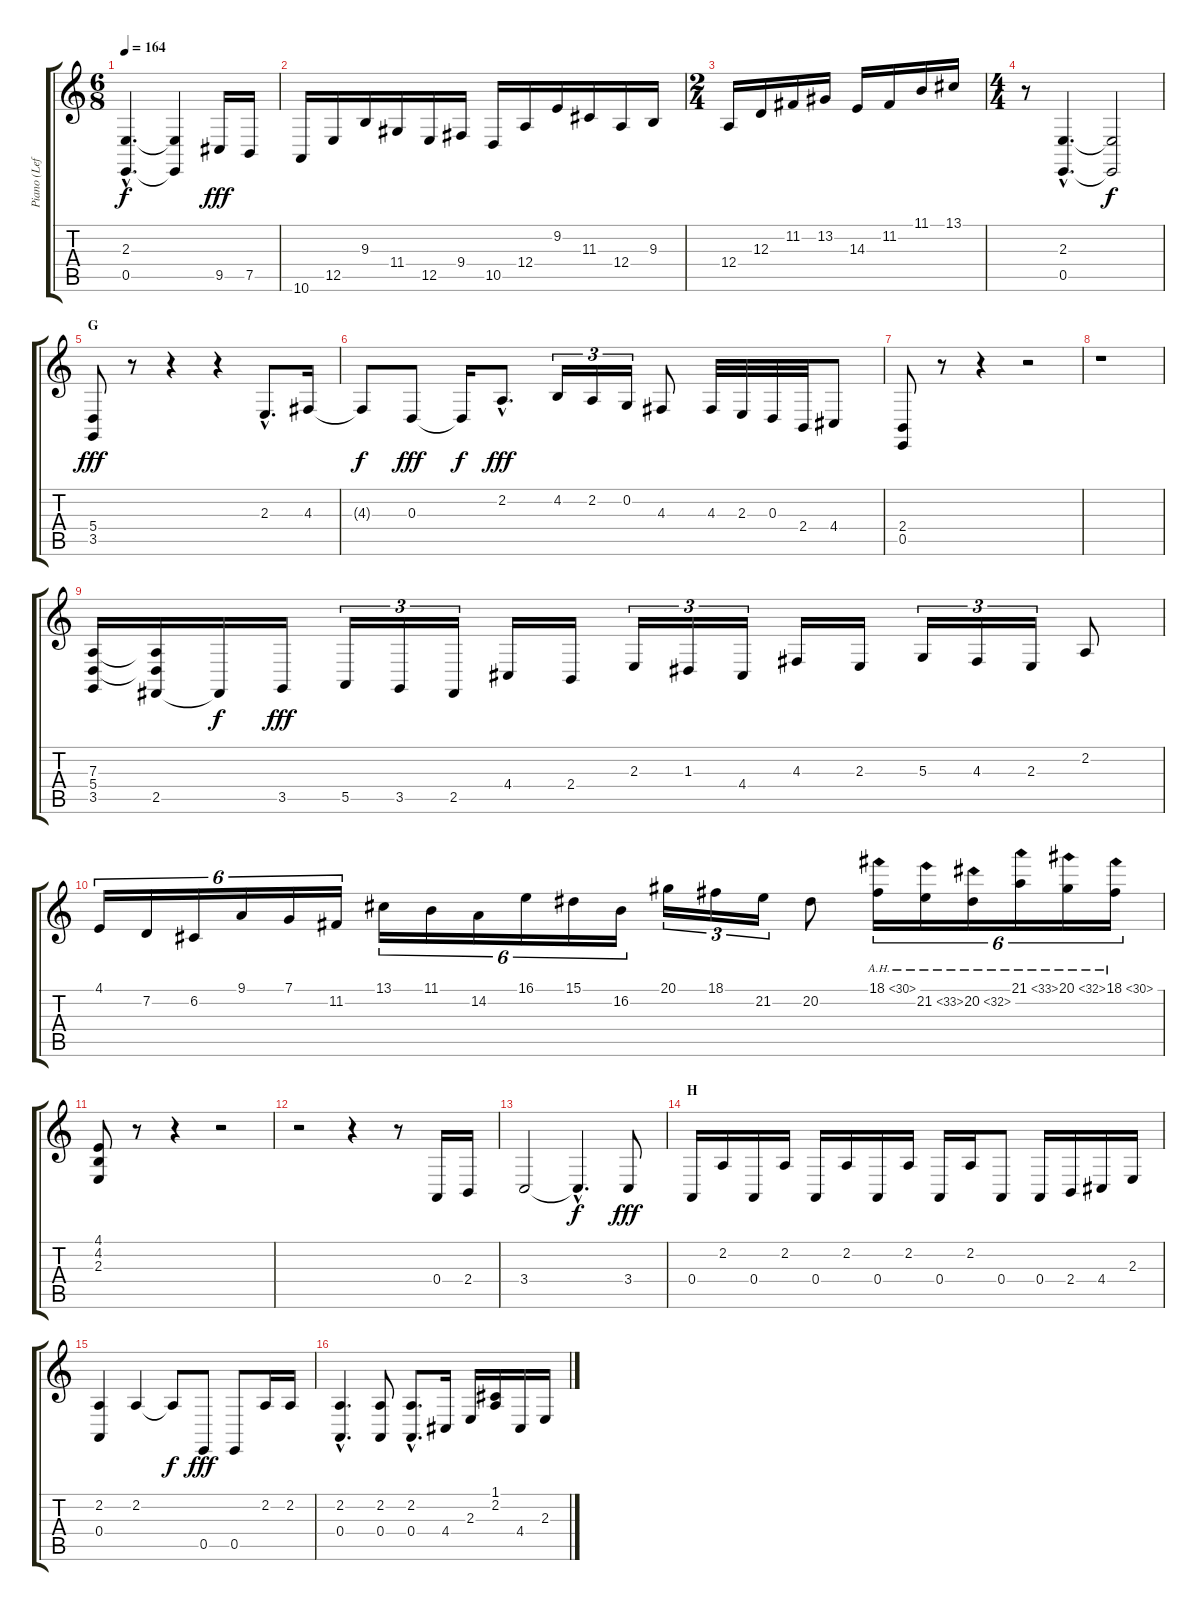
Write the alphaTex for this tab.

\track ("Piano (Left Hand)" "Piano (Lef") {instrument acousticgrandpiano}
\staff {score tabs}
\tuning (C4 G3 D3 A2 E2 B1) {hide}
\ts (6 8)
\tempo 164
\clef g2
\ks c
(2.3{hac t} 0.5{hac t}).4{d dy f} (2.3{t} 0.5{t}).4 9.5.16{dy fff} 7.5.16 |
10.6.16 12.5.16 9.3.16 11.4.16 12.5.16 9.4.16 10.5.16 12.4.16 9.2.16 11.3.16 12.4.16 9.3.16 |
\ts (2 4)
12.4.16 12.3.16 11.2.16 13.2.16 14.3.16 11.2.16 11.1.16 13.1.16 |
\ts (4 4)
r.8 (2.3{hac} 0.5{hac}).4{d} (2.3{t} 0.5{t}).2{dy f} |
\section ("" "G")
(5.4 3.5).8{dy fff} r.8 r.4 r.4 2.3{hac}.8{d} 4.3.16 |
4.3{t}.8{dy f} 0.3.8{dy fff} 0.3{t}.16{dy f} 2.2{hac}.8{d dy fff} 4.2.16{tu (3 2)} 2.2.16{tu (3 2)} 0.2.16{tu (3 2)} 4.3.8 4.3.32 2.3.32 0.3.32 2.4.32 4.4.8 |
(2.4 0.5).8 r.8 r.4 r.2 |
r.1 |
(7.3 5.4 3.5).16 (7.3{t} 5.4{t} 2.5).16 2.5{t}.16{dy f} 3.5.16{dy fff} 5.5.16{tu (3 2)} 3.5.16{tu (3 2)} 2.5.16{tu (3 2)} 4.4.16 2.4.16 2.3.16{tu (3 2)} 1.3.16{tu (3 2)} 4.4.16{tu (3 2)} 4.3.16 2.3.16 5.3.16{tu (3 2)} 4.3.16{tu (3 2)} 2.3.16{tu (3 2)} 2.2.8 |
4.1.16{tu (6 4)} 7.2.16{tu (6 4)} 6.2.16{tu (6 4)} 9.1.16{tu (6 4)} 7.1.16{tu (6 4)} 11.2.16{tu (6 4)} 13.1.16{tu (6 4)} 11.1.16{tu (6 4)} 14.2.16{tu (6 4)} 16.1.16{tu (6 4)} 15.1.16{tu (6 4)} 16.2.16{tu (6 4)} 20.1.16{tu (3 2)} 18.1.16{tu (3 2)} 21.2.16{tu (3 2)} 20.2.8 18.1{ah 12}.16{tu (6 4)} 21.2{ah 12}.16{tu (6 4)} 20.2{ah 12}.16{tu (6 4)} 21.1{ah 12}.16{tu (6 4)} 20.1{ah 12}.16{tu (6 4)} 18.1{ah 12}.16{tu (6 4)} |
(4.1 4.2 2.3).8 r.8 r.4 r.2 |
r.2 r.4 r.8 0.4.16 2.4.16 |
3.4.2 3.4{hac t}.4{d dy f} 3.4.8{dy fff} |
\section ("" "H")
0.4.16 2.2.16 0.4.16 2.2.16 0.4.16 2.2.16 0.4.16 2.2.16 0.4.16 2.2.16 0.4.8 0.4.16 2.4.16 4.4.16 2.3.16 |
(2.2 0.4).4 2.2.4 2.2{t}.8{dy f} 0.5.8{dy fff} 0.5.8 2.2.16 2.2.16 |
(2.2{hac} 0.4{hac}).4{d} (2.2 0.4).8 (2.2{hac} 0.4{hac}).8{d} 4.4.16 2.3.16 (1.1 2.2).16 4.4.16 2.3.16
